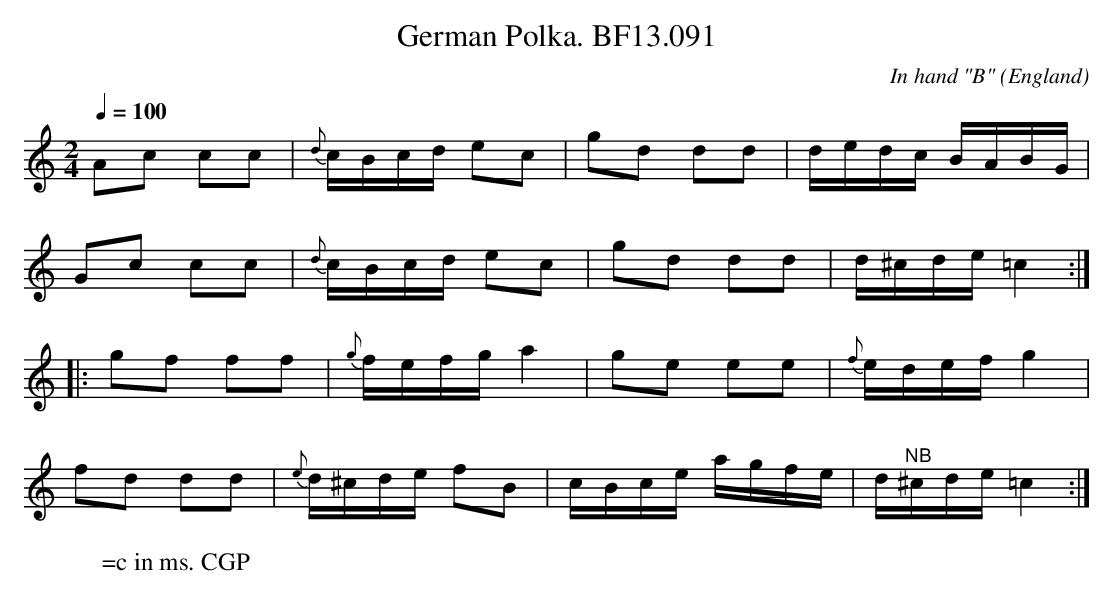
X:1
T:German Polka. BF13.091
C:In hand "B"
L:1/16
M:2/4
O:England
Q:1/4=100
K:C major
A2c2 c2c2|{d}cBcd e2c2|g2d2 d2d2|dedc BABG|!
G2c2 c2c2|{d}cBcd e2c2|g2d2 d2d2|d^cde =c4:|!
|:g2f2 f2f2|{g}fefga4|g2e2 e2e2|{f}edefg4|!
f2d2 d2d2|{e}d^cde f2B2|cBce agfe|d"^NB"^cde=c4:|
W: =c in ms. CGP
